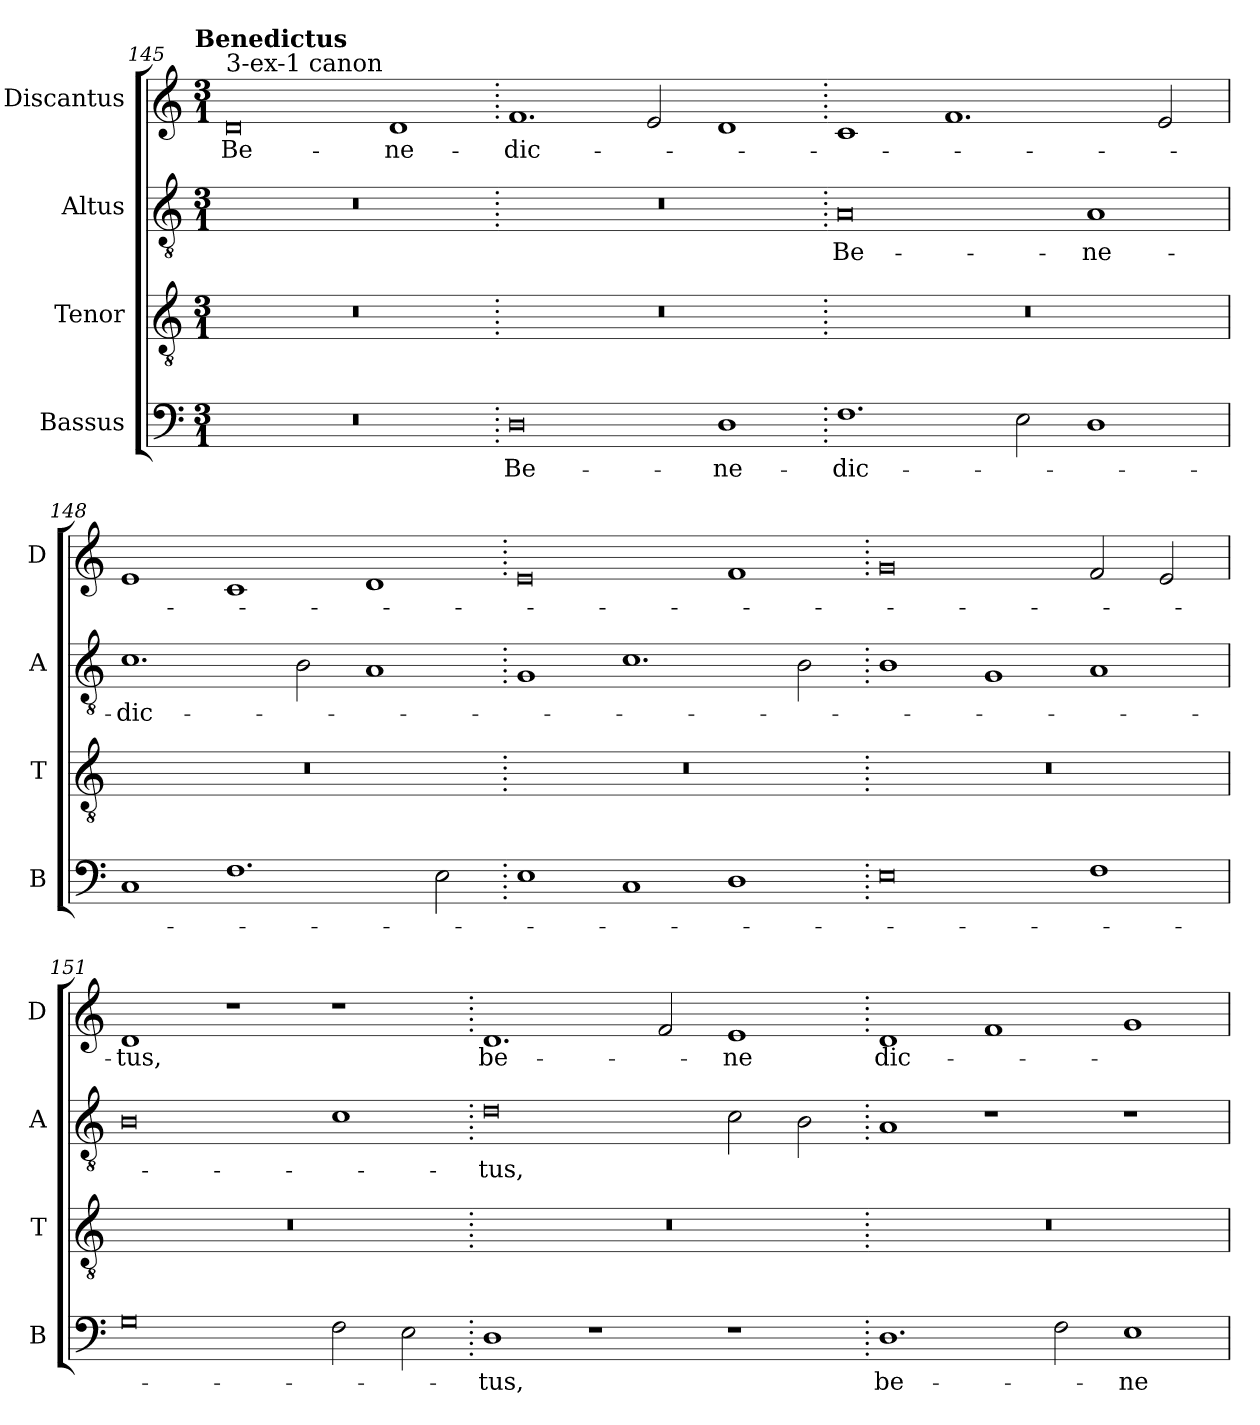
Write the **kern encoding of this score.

**kern	**text	**kern	**kern	**text	**kern	**text
*part4	*part4	*part3	*part2	*part2	*part1	*part1
*staff4	*staff4	*staff3	*staff2	*staff2	*staff1	*staff1
*I"Bassus	*	*I"Tenor	*I"Altus	*	*I"Discantus	*
*I'B	*	*I'T	*I'A	*	*I'D	*
!!LO:LB:g=z
*clefF4	*	*clefGv2	*clefGv2	*	*clefG2	*
*k[]	*	*k[]	*k[]	*	*k[]	*
!!LO:TX:omd:t=Benedictus
*M3/1	*	*M3/1	*M3/1	*	*M3/1	*
*MM450	*	*MM450	*MM450	*	*MM450	*
=145	=145	=145	=145	=145	=145	=145
!	!	!	!	!	!LO:TX:a:t=3-ex-1 canon	!
0.r	.	0.r	0.r	.	0d	Be-
.	.	.	.	.	1d	-ne-
=146.	=146.	=146.	=146.	=146.	=146.	=146.
0D	Be-	0.r	0.r	.	1.f	-dic-
.	.	.	.	.	2e	.
1D	-ne-	.	.	.	1d	.
=147.	=147.	=147.	=147.	=147.	=147.	=147.
1.F	-dic-	0.r	0A	Be-	1c	.
.	.	.	.	.	1.f	.
2E	.	.	.	.	.	.
1D	.	.	1A	-ne-	.	.
.	.	.	.	.	2e	.
=148	=148	=148	=148	=148	=148	=148
1C	.	0.r	1.c	-dic-	1e	.
1.F	.	.	.	.	1c	.
.	.	.	2B	.	.	.
.	.	.	1A	.	1d	.
2E	.	.	.	.	.	.
=149.	=149.	=149.	=149.	=149.	=149.	=149.
1E	.	0.r	1G	.	0e	.
1C	.	.	1.c	.	.	.
1D	.	.	.	.	1f	.
.	.	.	2B	.	.	.
=150.	=150.	=150.	=150.	=150.	=150.	=150.
0E	.	0.r	1B	.	0g	.
.	.	.	1G	.	.	.
1F	.	.	1A	.	2f	.
.	.	.	.	.	2e	.
=151	=151	=151	=151	=151	=151	=151
0G	.	0.r	0B	.	1d	-tus,
.	.	.	.	.	1r	.
2F	.	.	1c	.	1r	.
2E	.	.	.	.	.	.
=152.	=152.	=152.	=152.	=152.	=152.	=152.
1D	-tus,	0.r	0d	-tus,	1.d	be-
1r	.	.	.	.	.	.
.	.	.	.	.	2f	.
1r	.	.	2c	.	1e	-ne
.	.	.	2B	.	.	.
=153.	=153.	=153.	=153.	=153.	=153.	=153.
1.D	be-	0.r	1A	.	1d	dic-
.	.	.	1r	.	1f	.
2F	.	.	.	.	.	.
1E	-ne	.	1r	.	1g	.
=	=	=	=	=	=	=
*-	*-	*-	*-	*-	*-	*-
